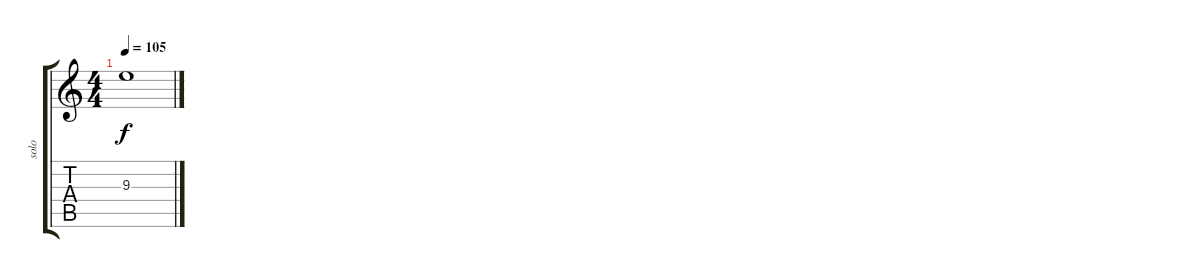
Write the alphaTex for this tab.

\track ("solo" "solo") {instrument overdrivenguitar}
\staff {score tabs}
\tuning (E4 B3 G3 D3 A2 E2) {hide}
\ts (4 4)
\tempo 105
\clef g2
\ks c
9.3.1{dy f}
